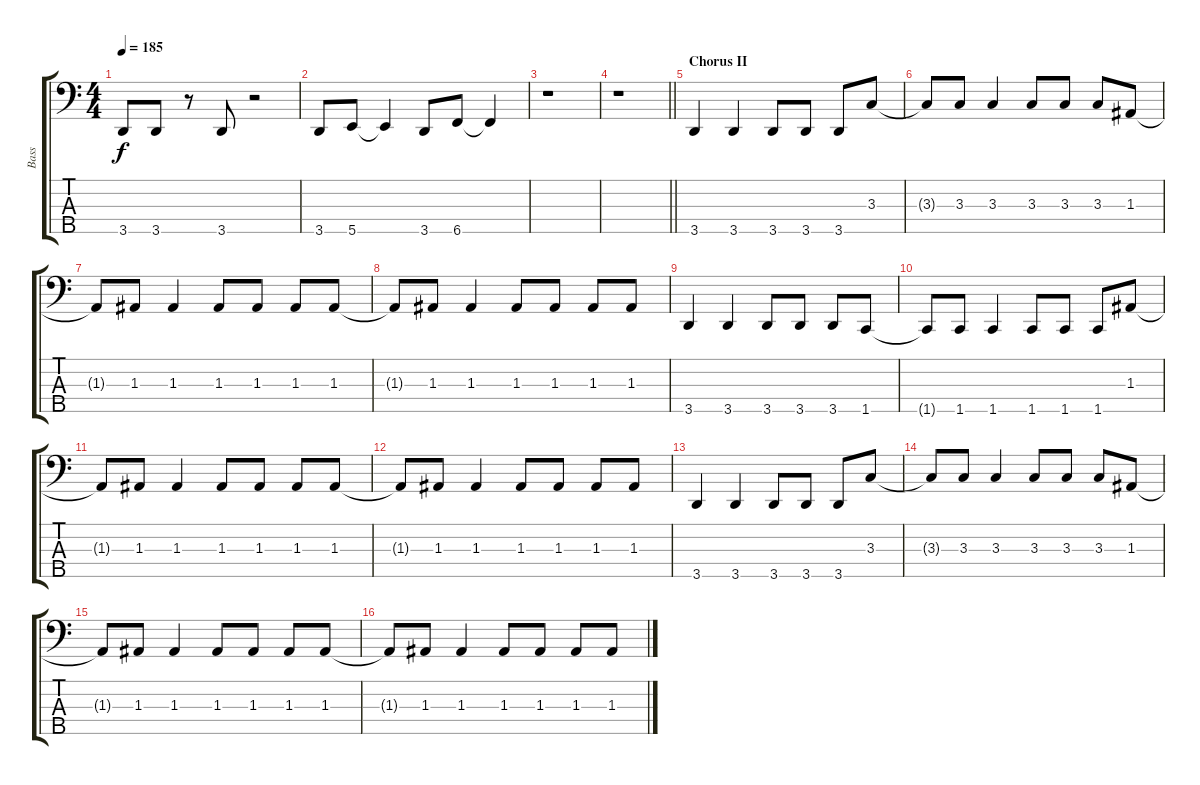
\track ("Bass" "Bass") {instrument electricbassfinger}
\staff {score tabs}
\tuning (G2 D2 A1 E1 B0) {hide}
\ts (4 4)
\tempo 185
\clef f4
\ks c
3.5.8{dy f} 3.5.8 r.8 3.5.8 r.2 |
3.5.8 5.5.8 5.5{t}.4 3.5.8 6.5.8 6.5{t}.4 |
r.1 |
\barLineRight lightlight
r.1 |
\section ("" "Chorus II")
3.5.4 3.5.4 3.5.8 3.5.8 3.5.8 3.3.8 |
3.3{t}.8 3.3.8 3.3.4 3.3.8 3.3.8 3.3.8 1.3.8 |
1.3{t}.8 1.3.8 1.3.4 1.3.8 1.3.8 1.3.8 1.3.8 |
1.3{t}.8 1.3.8 1.3.4 1.3.8 1.3.8 1.3.8 1.3.8 |
3.5.4 3.5.4 3.5.8 3.5.8 3.5.8 1.5.8 |
1.5{t}.8 1.5.8 1.5.4 1.5.8 1.5.8 1.5.8 1.3.8 |
1.3{t}.8 1.3.8 1.3.4 1.3.8 1.3.8 1.3.8 1.3.8 |
1.3{t}.8 1.3.8 1.3.4 1.3.8 1.3.8 1.3.8 1.3.8 |
3.5.4 3.5.4 3.5.8 3.5.8 3.5.8 3.3.8 |
3.3{t}.8 3.3.8 3.3.4 3.3.8 3.3.8 3.3.8 1.3.8 |
1.3{t}.8 1.3.8 1.3.4 1.3.8 1.3.8 1.3.8 1.3.8 |
1.3{t}.8 1.3.8 1.3.4 1.3.8 1.3.8 1.3.8 1.3.8
